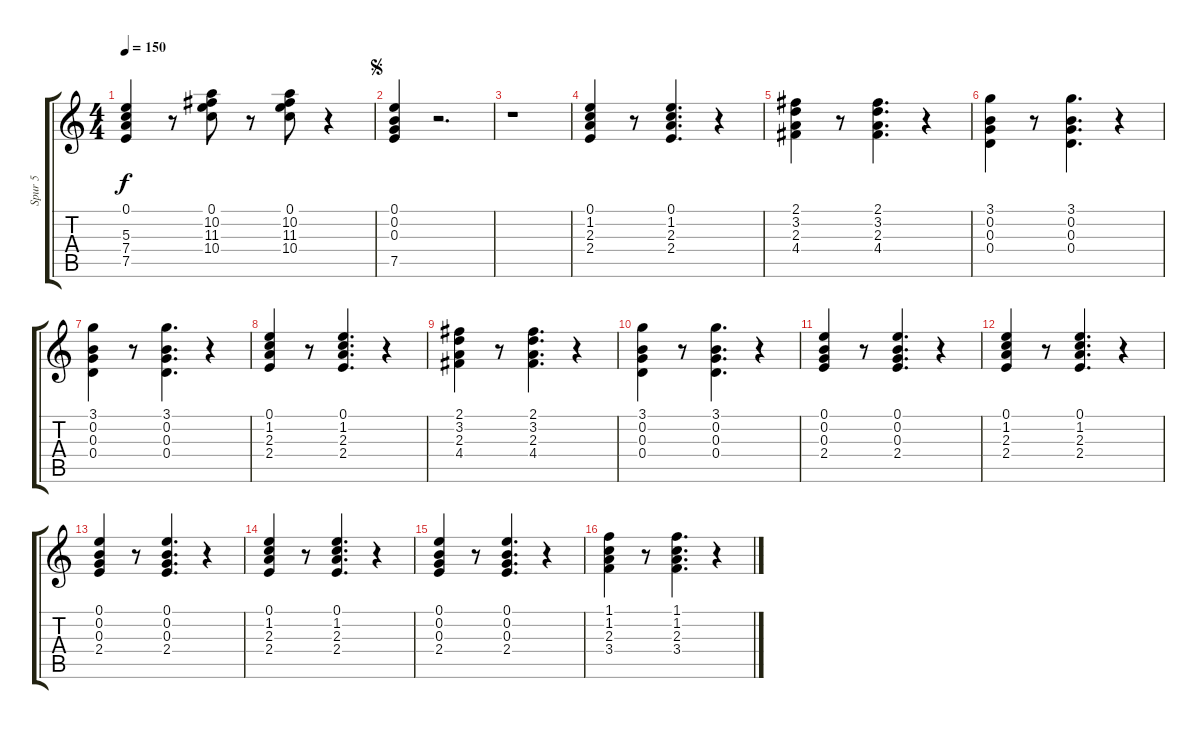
\track ("Spur 5" "Spur 5") {instrument acousticguitarnylon}
\staff {score tabs}
\tuning (E4 B3 G3 D3 A2 E2) {hide}
\ts (4 4)
\tempo 150
\clef g2
\ks c
(0.1 5.3 7.4 7.5).4{dy f} r.8 (0.1 10.2 11.3 10.4).8 r.8 (0.1 10.2 11.3 10.4).8 r.4 |
\jump segno
(0.1 0.2 0.3 7.5).4 r.2{d} |
r.1 |
(0.1 1.2 2.3 2.4).4 r.8 (0.1 1.2 2.3 2.4).4{d} r.4 |
(2.1 3.2 2.3 4.4).4 r.8 (2.1 3.2 2.3 4.4).4{d} r.4 |
(3.1 0.2 0.3 0.4).4 r.8 (3.1 0.2 0.3 0.4).4{d} r.4 |
(3.1 0.2 0.3 0.4).4 r.8 (3.1 0.2 0.3 0.4).4{d} r.4 |
(0.1 1.2 2.3 2.4).4 r.8 (0.1 1.2 2.3 2.4).4{d} r.4 |
(2.1 3.2 2.3 4.4).4 r.8 (2.1 3.2 2.3 4.4).4{d} r.4 |
(3.1 0.2 0.3 0.4).4 r.8 (3.1 0.2 0.3 0.4).4{d} r.4 |
(0.1 0.2 0.3 2.4).4 r.8 (0.1 0.2 0.3 2.4).4{d} r.4 |
(0.1 1.2 2.3 2.4).4 r.8 (0.1 1.2 2.3 2.4).4{d} r.4 |
(0.1 0.2 0.3 2.4).4 r.8 (0.1 0.2 0.3 2.4).4{d} r.4 |
(0.1 1.2 2.3 2.4).4 r.8 (0.1 1.2 2.3 2.4).4{d} r.4 |
(0.1 0.2 0.3 2.4).4 r.8 (0.1 0.2 0.3 2.4).4{d} r.4 |
(1.1 1.2 2.3 3.4).4 r.8 (1.1 1.2 2.3 3.4).4{d} r.4
